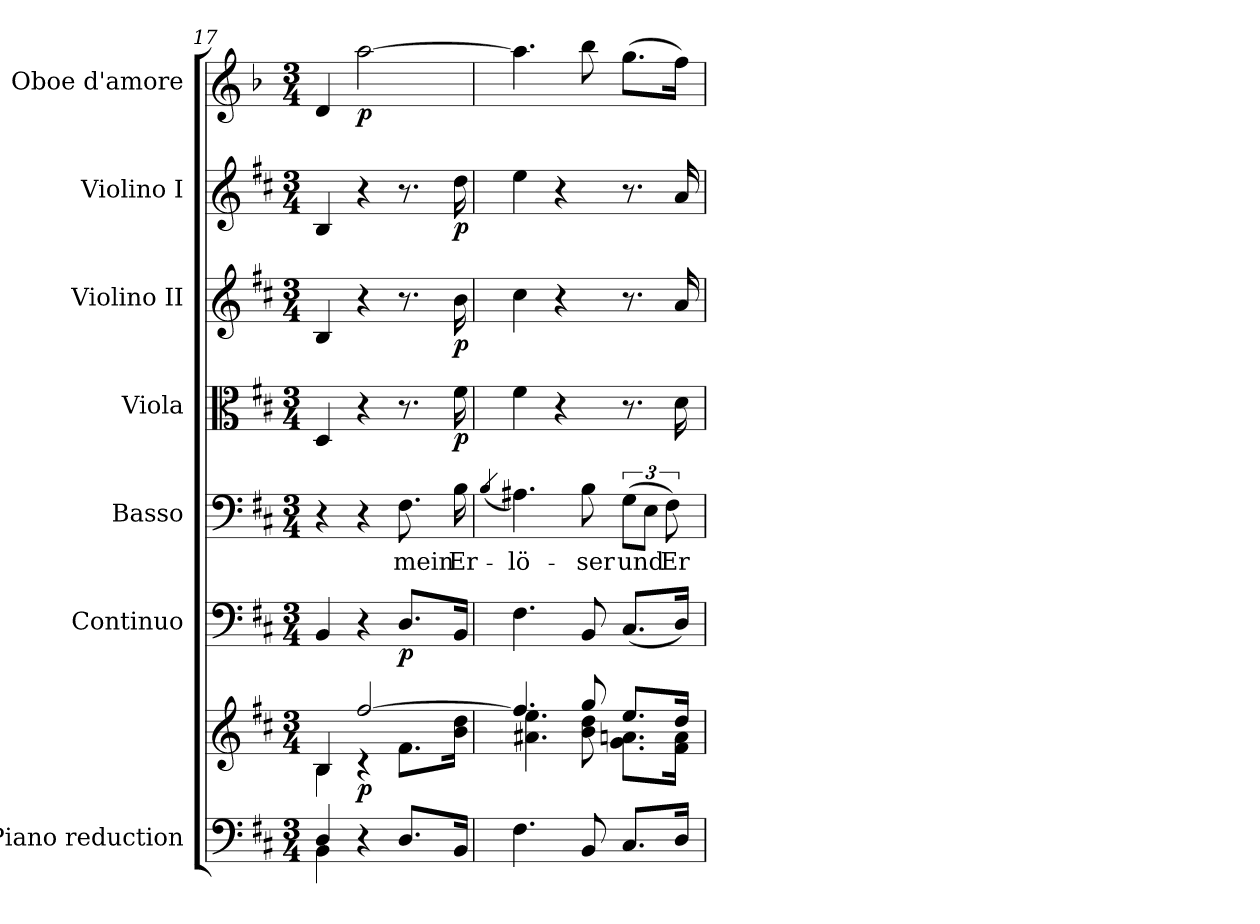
**kern	**kern	**dynam	**kern	**dynam	**kern	**text	**kern	**dynam	**kern	**dynam	**kern	**dynam	**kern	**dynam
*part7	*part7	*part7	*part6	*part6	*part5	*part5	*part4	*part4	*part3	*part3	*part2	*part2	*part1	*part1
*staff8	*staff7	*staff7/8	*staff6	*staff6	*staff5	*staff5	*staff4	*staff4	*staff3	*staff3	*staff2	*staff2	*staff1	*staff1
*I"Piano reduction	*	*	*I"Continuo	*	*I"Basso	*	*I"Viola	*	*I"Violino II	*	*I"Violino I	*	*I"Oboe d'amore	*
*I'Pno	*	*	*	*	*	*	*	*	*	*	*	*	*I'Ob	*
*clefF4	*clefG2	*	*clefF4	*	*clefF4	*	*clefC3	*	*clefG2	*	*clefG2	*	*clefG2	*
*	*	*	*	*	*	*	*	*	*	*	*	*	*ITrd2c3	*
*k[f#c#]	*k[f#c#]	*	*k[f#c#]	*	*k[f#c#]	*	*k[f#c#]	*	*k[f#c#]	*	*k[f#c#]	*	*k[f#c#]	*
*M3/4	*M3/4	*	*M3/4	*	*M3/4	*	*M3/4	*	*M3/4	*	*M3/4	*	*M3/4	*
=17	=17	=17	=17	=17	=17	=17	=17	=17	=17	=17	=17	=17	=17	=17
*^	*^	*	*	*	*	*	*	*	*	*	*	*	*	*
4D/	4BB\	4B/	4B\	.	4BB/	.	4r	.	4D/	.	4B/	.	4B/	.	4B/	.
!	!	!	!	!LO:DY:b	!	!	!	!	!	!	!	!	!	!	!	!LO:DY:b
4r	4ryy	[2ff#/	4r	p	4r	.	4r	.	4r	.	4r	.	4r	.	[2ff#\	p
!	!	!	!	!	!	!LO:DY:b	!	!LO:LY:b	!	!	!	!	!	!	!	!
8.D/L	4ryy	.	8.f#\L	.	8.D/L	p	8.F#\	mein	8.r	.	8.r	.	8.r	.	.	.
!	!	!	!	!	!	!	!	!LO:LY:b	!	!LO:DY:b	!	!LO:DY:b	!	!LO:DY:b	!	!
16BB/Jk	.	.	16b\ 16dd\Jk	.	16BB/Jk	.	16B\	Er-	16f#\	p	16b\	p	16dd\	p	.	.
*v	*v	*	*	*	*	*	*	*	*	*	*	*	*	*	*	*
=18	=18	=18	=18	=18	=18	=18	=18	=18	=18	=18	=18	=18	=18	=18	=18
.	.	.	.	.	.	(4qB/	.	.	.	.	.	.	.	.	.
!	!	!	!	!	!	!	!LO:LY:b	!	!	!	!	!	!	!	!
4.F#\	4.ff#/]	4.a#X\ 4.ee\	.	4.F#\	.	4.A#X\)	lö-	4f#\	.	4cc#\	.	4ee\	.	4.ff#\]	.
.	.	.	.	.	.	.	.	4r	.	4r	.	4r	.	.	.
!	!	!	!	!	!	!	!LO:LY:b	!	!	!	!	!	!	!	!
8BB/	8gg/	8b\ 8dd\	.	8BB/	.	8B\	ser	.	.	.	.	.	.	8gg\	.
!	!	!	!	!	!	!	!LO:LY:b	!	!	!	!	!	!	!	!
8.C#/L	8.ee/L	8.g\ 8.an\L	.	(8.C#/L	.	(12G\L	und	8.r	.	8.r	.	8.r	.	(8.ee\L	.
.	.	.	.	.	.	12E\J	.	.	.	.	.	.	.	.	.
!	!	!	!	!	!	!	!LO:LY:b	!	!	!	!	!	!	!	!
.	.	.	.	.	.	12F#\)	Er-	.	.	.	.	.	.	.	.
16D/Jk	16dd/Jk	16f#\ 16a\Jk	.	16D/Jk)	.	.	.	16d\	.	16a/	.	16a/	.	16dd\Jk)	.
*	*v	*v	*	*	*	*	*	*	*	*	*	*	*	*	*
=	=	=	=	=	=	=	=	=	=	=	=	=	=	=
*-	*-	*-	*-	*-	*-	*-	*-	*-	*-	*-	*-	*-	*-	*-
